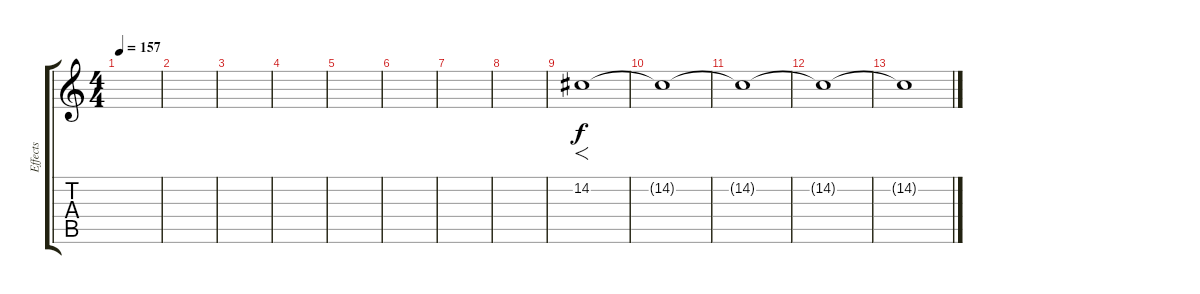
\track ("Effects" "Effects") {instrument applause}
\staff {score tabs}
\tuning (E4 B3 G3 D3 A2 E2) {hide}
\ts (4 4)
\tempo 157
\clef g2
\ks c
|
|
|
|
|
|
|
|
14.2.1{f volume 11 instrument overdrivenguitar} |
14.2{t}.1 |
14.2{t}.1 |
14.2{t}.1 |
14.2{t}.1
